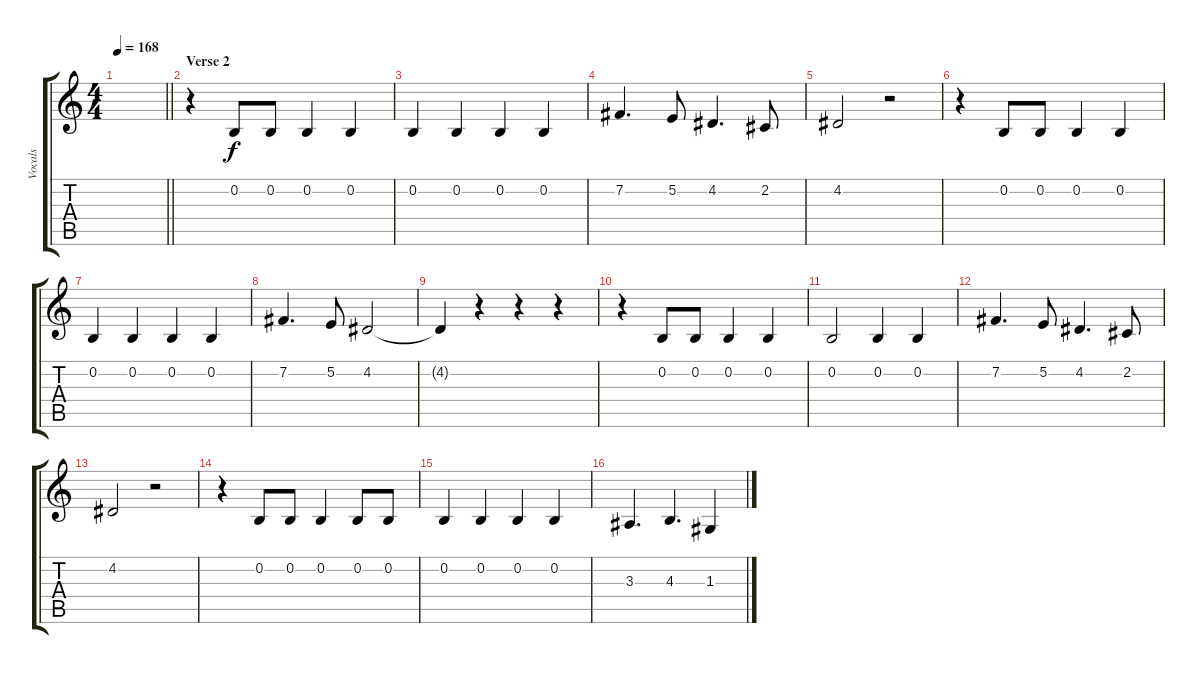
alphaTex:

\track ("Vocals" "Vocals") {instrument altosax}
\staff {score tabs}
\tuning (E4 B3 G3 D3 A2 E2) {hide}
\ts (4 4)
\tempo 168
\clef g2
\barLineRight lightlight
\ks c
|
\section ("" "Verse 2")
r.4 0.2.8 0.2.8 0.2.4 0.2.4 |
0.2.4 0.2.4 0.2.4 0.2.4 |
7.2.4{d} 5.2.8 4.2.4{d} 2.2.8 |
4.2.2 r.2 |
r.4 0.2.8 0.2.8 0.2.4 0.2.4 |
0.2.4 0.2.4 0.2.4 0.2.4 |
7.2.4{d} 5.2.8 4.2.2 |
4.2{t}.4 r.4 r.4 r.4 |
r.4 0.2.8 0.2.8 0.2.4 0.2.4 |
0.2.2 0.2.4 0.2.4 |
7.2.4{d} 5.2.8 4.2.4{d} 2.2.8 |
4.2.2 r.2 |
r.4 0.2.8 0.2.8 0.2.4 0.2.8 0.2.8 |
0.2.4 0.2.4 0.2.4 0.2.4 |
3.3.4{d} 4.3.4{d} 1.3.4
